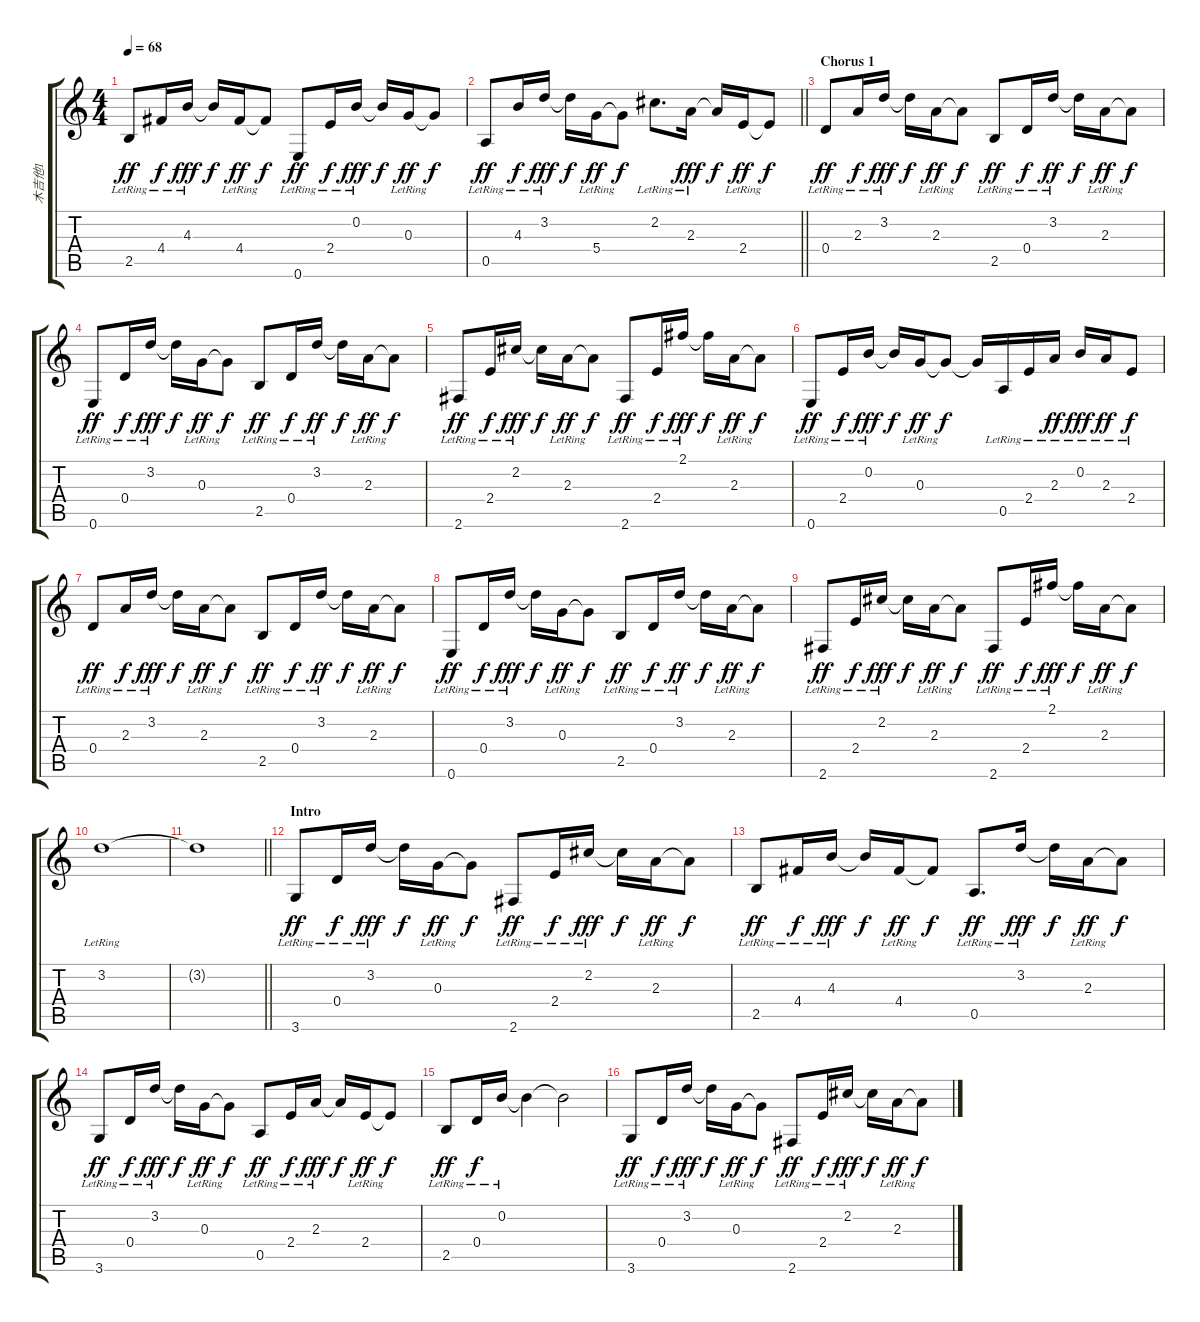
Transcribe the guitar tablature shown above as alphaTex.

\track ("木吉他1" "木吉他1") {instrument acousticguitarsteel}
\staff {score tabs}
\tuning (E4 B3 G3 D3 A2 E2) {hide}
\ts (4 4)
\tempo 68
\clef g2
\ks c
2.5{lr}.8{dy ff} 4.4{lr}.16{dy f} 4.3{lr}.16{dy fff} 4.3{t}.16{dy f} 4.4{lr}.16{dy ff} 4.4{t}.8{dy f} 0.6{lr}.8{dy ff} 2.4{lr}.16{dy f} 0.2{lr}.16{dy fff} 0.2{t}.16{dy f} 0.3{lr}.16{dy ff} 0.3{t}.8{dy f} |
\barLineRight lightlight
0.5{lr}.8{dy ff} 4.3{lr}.16{dy f} 3.2{lr}.16{dy fff} 3.2{t}.16{dy f} 5.4{lr}.16{dy ff} 5.4{t}.8{dy f} 2.2{lr}.8{d} 2.3{lr}.16{dy fff} 2.3{t}.16{dy f} 2.4{lr}.16{dy ff} 2.4{t}.8{dy f} |
\section ("" "Chorus 1")
0.4{lr}.8{dy ff} 2.3{lr}.16{dy f} 3.2{lr}.16{dy fff} 3.2{t}.16{dy f} 2.3{lr}.16{dy ff} 2.3{t}.8{dy f} 2.5{lr}.8{dy ff} 0.4{lr}.16{dy f} 3.2{lr}.16{dy ff} 3.2{t}.16{dy f} 2.3{lr}.16{dy ff} 2.3{t}.8{dy f} |
0.6{lr}.8{dy ff} 0.4{lr}.16{dy f} 3.2{lr}.16{dy fff} 3.2{t}.16{dy f} 0.3{lr}.16{dy ff} 0.3{t}.8{dy f} 2.5{lr}.8{dy ff} 0.4{lr}.16{dy f} 3.2{lr}.16{dy ff} 3.2{t}.16{dy f} 2.3{lr}.16{dy ff} 2.3{t}.8{dy f} |
2.6{lr}.8{dy ff} 2.4{lr}.16{dy f} 2.2{lr}.16{dy fff} 2.2{t}.16{dy f} 2.3{lr}.16{dy ff} 2.3{t}.8{dy f} 2.6{lr}.8{dy ff} 2.4{lr}.16{dy f} 2.1{lr}.16{dy fff} 2.1{t}.16{dy f} 2.3{lr}.16{dy ff} 2.3{t}.8{dy f} |
0.6{lr}.8{dy ff} 2.4{lr}.16{dy f} 0.2{lr}.16{dy fff} 0.2{t}.16{dy f} 0.3{lr}.16{dy ff} 0.3{t}.8{dy f} 0.3{t}.16 0.5{lr}.16 2.4{lr}.16 2.3{lr}.16{dy ff} 0.2{lr}.16{dy fff} 2.3{lr}.16{dy ff} 2.4{lr}.8{dy f} |
0.4{lr}.8{dy ff} 2.3{lr}.16{dy f} 3.2{lr}.16{dy fff} 3.2{t}.16{dy f} 2.3{lr}.16{dy ff} 2.3{t}.8{dy f} 2.5{lr}.8{dy ff} 0.4{lr}.16{dy f} 3.2{lr}.16{dy ff} 3.2{t}.16{dy f} 2.3{lr}.16{dy ff} 2.3{t}.8{dy f} |
0.6{lr}.8{dy ff} 0.4{lr}.16{dy f} 3.2{lr}.16{dy fff} 3.2{t}.16{dy f} 0.3{lr}.16{dy ff} 0.3{t}.8{dy f} 2.5{lr}.8{dy ff} 0.4{lr}.16{dy f} 3.2{lr}.16{dy ff} 3.2{t}.16{dy f} 2.3{lr}.16{dy ff} 2.3{t}.8{dy f} |
2.6{lr}.8{dy ff} 2.4{lr}.16{dy f} 2.2{lr}.16{dy fff} 2.2{t}.16{dy f} 2.3{lr}.16{dy ff} 2.3{t}.8{dy f} 2.6{lr}.8{dy ff} 2.4{lr}.16{dy f} 2.1{lr}.16{dy fff} 2.1{t}.16{dy f} 2.3{lr}.16{dy ff} 2.3{t}.8{dy f} |
3.2{lr}.1 |
\barLineRight lightlight
3.2{t}.1 |
\section ("" "Intro")
3.6{lr}.8{dy ff} 0.4{lr}.16{dy f} 3.2{lr}.16{dy fff} 3.2{t}.16{dy f} 0.3{lr}.16{dy ff} 0.3{t}.8{dy f} 2.6{lr}.8{dy ff} 2.4{lr}.16{dy f} 2.2{lr}.16{dy fff} 2.2{t}.16{dy f} 2.3{lr}.16{dy ff} 2.3{t}.8{dy f} |
2.5{lr}.8{dy ff} 4.4{lr}.16{dy f} 4.3{lr}.16{dy fff} 4.3{t}.16{dy f} 4.4{lr}.16{dy ff} 4.4{t}.8{dy f} 0.5{lr}.8{d dy ff} 3.2{lr}.16{dy fff} 3.2{t}.16{dy f} 2.3{lr}.16{dy ff} 2.3{t}.8{dy f} |
3.6{lr}.8{dy ff} 0.4{lr}.16{dy f} 3.2{lr}.16{dy fff} 3.2{t}.16{dy f} 0.3{lr}.16{dy ff} 0.3{t}.8{dy f} 0.5{lr}.8{dy ff} 2.4{lr}.16{dy f} 2.3{lr}.16{dy fff} 2.3{t}.16{dy f} 2.4{lr}.16{dy ff} 2.4{t}.8{dy f} |
2.5{lr}.8{dy ff} 0.4{lr}.16{dy f} 0.2{lr}.16 0.2{t}.4 0.2{t}.2 |
3.6{lr}.8{dy ff} 0.4{lr}.16{dy f} 3.2{lr}.16{dy fff} 3.2{t}.16{dy f} 0.3{lr}.16{dy ff} 0.3{t}.8{dy f} 2.6{lr}.8{dy ff} 2.4{lr}.16{dy f} 2.2{lr}.16{dy fff} 2.2{t}.16{dy f} 2.3{lr}.16{dy ff} 2.3{t}.8{dy f}
